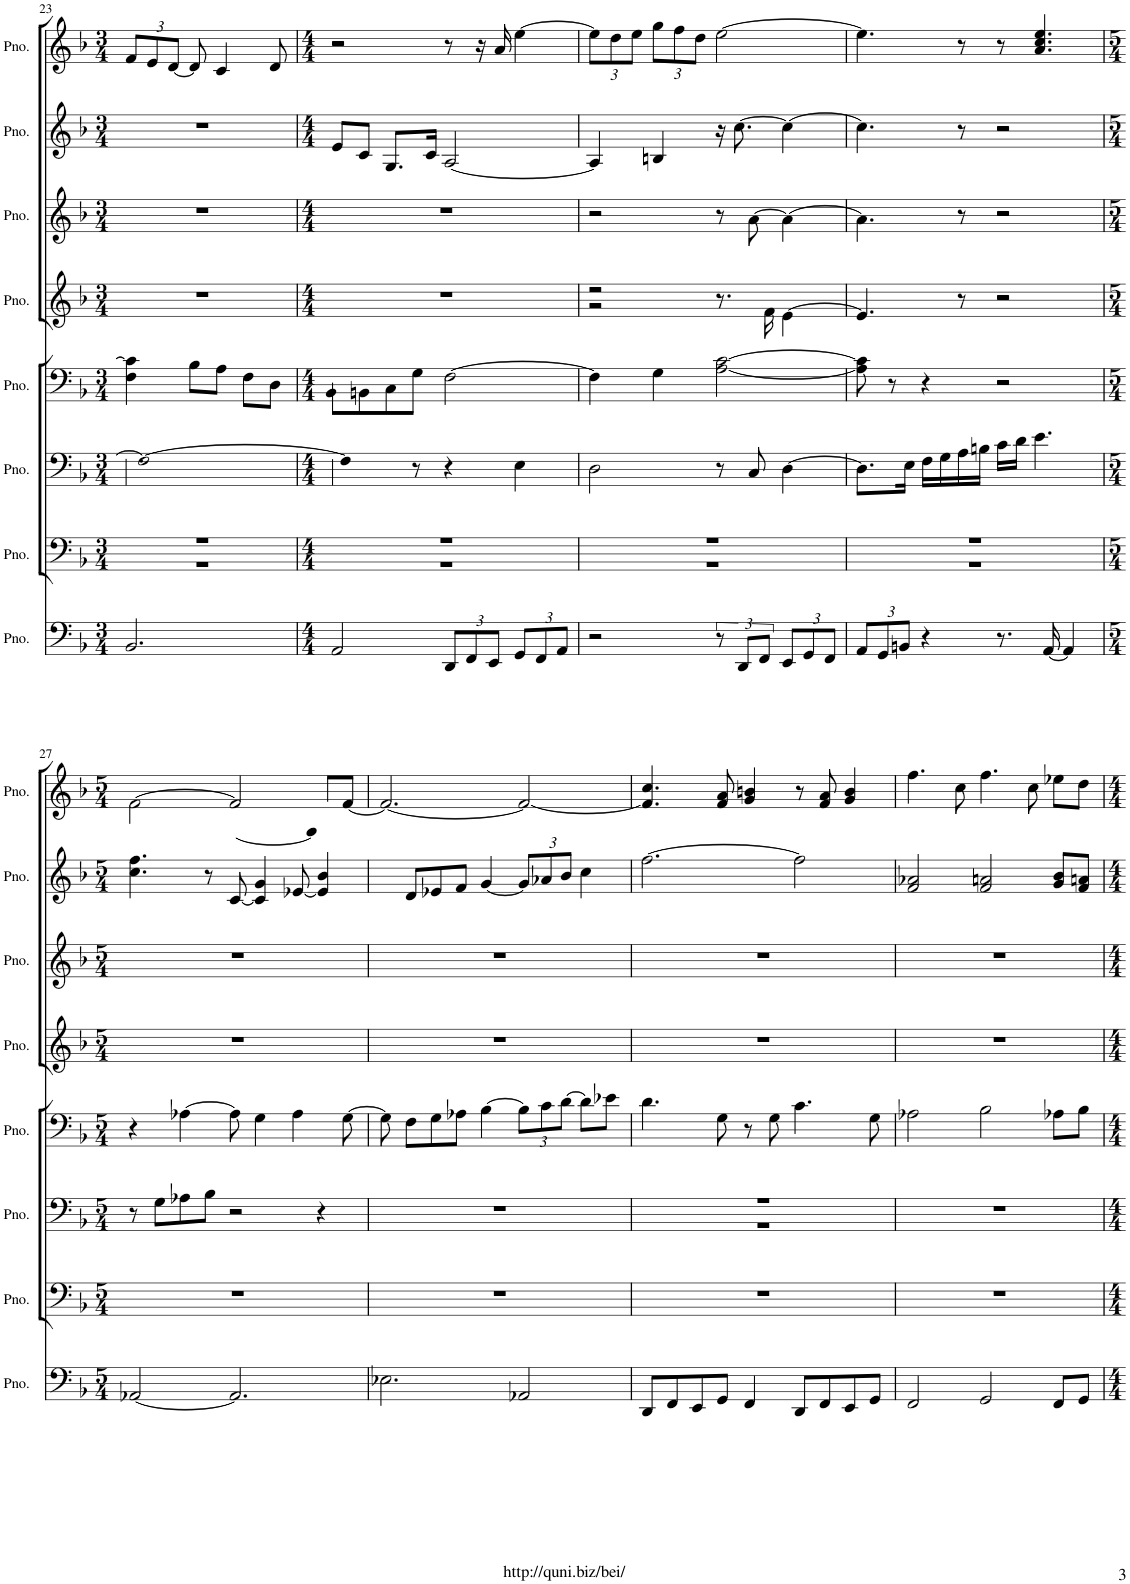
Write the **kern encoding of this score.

**kern	**kern	**kern	**kern	**kern	**kern	**kern	**kern
*part8	*part7	*part6	*part5	*part4	*part3	*part2	*part1
*staff8	*staff7	*staff6	*staff5	*staff4	*staff3	*staff2	*staff1
*I"Piano	*I"Piano	*I"Piano	*I"Piano	*I"Piano	*I"Piano	*I"Piano	*I"Piano
*I'Pno.	*I'Pno.	*I'Pno.	*I'Pno.	*I'Pno.	*I'Pno.	*I'Pno.	*I'Pno.
!!LO:PB:g=z
*clefF4	*clefF4	*clefF4	*clefF4	*clefG2	*clefG2	*clefG2	*clefG2
*k[b-]	*k[b-]	*k[b-]	*k[b-]	*k[b-]	*k[b-]	*k[b-]	*k[b-]
*M3/4	*M3/4	*M3/4	*M3/4	*M3/4	*M3/4	*M3/4	*M3/4
=23	=23	=23	=23	=23	=23	=23	=23
*	*^	*	*	*	*	*	*
*	*	*	*	*	*	*	*	*Xbrackettup
2.BB-/	2.r	2.r	2.G\_	4F\ 4c\]	2.r	2.r	2.r	12f/L
.	.	.	.	.	.	.	.	12e/
.	.	.	.	.	.	.	.	[12d/J
.	.	.	.	8B-\L	.	.	.	8d/]
.	.	.	.	8A\J	.	.	.	4c/
.	.	.	.	8F\L	.	.	.	.
.	.	.	.	8D\J	.	.	.	8d/
=24	=24	=24	=24	=24	=24	=24	=24	=24
*M4/4	*M4/4	*	*M4/4	*M4/4	*M4/4	*M4/4	*M4/4	*M4/4
2AA/	1r	1r	4.G\]	8E\L	1r	1r	8e/L	2r
.	.	.	.	8BBn\	.	.	8c/J	.
.	.	.	.	8C\	.	.	8.G/L	.
.	.	.	8r	8G\J	.	.	.	.
.	.	.	.	.	.	.	16c/Jk	.
*Xbrackettup	*	*	*	*	*	*	*	*
12DD/L	.	.	4r	[2F\	.	.	[2A/	8r
12FF/	.	.	.	.	.	.	.	.
.	.	.	.	.	.	.	.	16r
12EE/J	.	.	.	.	.	.	.	.
.	.	.	.	.	.	.	.	16a/
12GG/L	.	.	4E\	.	.	.	.	[4ee\
12FF/	.	.	.	.	.	.	.	.
12AA/J	.	.	.	.	.	.	.	.
=25	=25	=25	=25	=25	=25	=25	=25	=25
*	*	*	*	*	*^	*	*	*
2r	1r	1r	2D\	4F\]	2r	2r	2r	4A/]	12ee\L]
.	.	.	.	.	.	.	.	.	12dd\
.	.	.	.	.	.	.	.	.	12ee\J
.	.	.	.	4G\	.	.	.	4Bn/	12gg\L
.	.	.	.	.	.	.	.	.	12ff\
.	.	.	.	.	.	.	.	.	12dd\J
*brackettup	*	*	*	*	*	*	*	*	*
12r	.	.	8r	[2A\ [2c\	8.r	2ryy	8r	16r	[2ee\
.	.	.	.	.	.	.	.	[8.cc\	.
12DD/L	.	.	.	.	.	.	.	.	.
.	.	.	8C/	.	.	.	[8a\	.	.
12FF/J	.	.	.	.	.	.	.	.	.
.	.	.	.	.	16f\	.	.	.	.
*Xbrackettup	*	*	*	*	*	*	*	*	*
12EE/L	.	.	[4D\	.	[4e\	.	4a\_	4cc\_	.
12GG/	.	.	.	.	.	.	.	.	.
12FF/J	.	.	.	.	.	.	.	.	.
*	*	*	*	*	*v	*v	*	*	*
=26	=26	=26	=26	=26	=26	=26	=26	=26
12AA/L	1r	1r	8.D\L]	8A\] 8c\]	4.e/]	4.a\]	4.cc\]	4.ee\]
12GG/	.	.	.	.	.	.	.	.
.	.	.	.	8r	.	.	.	.
12BBn/J	.	.	.	.	.	.	.	.
.	.	.	16E\Jk	.	.	.	.	.
4r	.	.	16F\LL	4r	.	.	.	.
.	.	.	16G\	.	.	.	.	.
.	.	.	16A\	.	8r	8r	8r	8r
.	.	.	16Bn\JJ	.	.	.	.	.
8.r	.	.	16c\LL	2r	2r	2r	2r	8r
.	.	.	16d\JJ	.	.	.	.	.
.	.	.	4.e\	.	.	.	.	4.a/ 4.cc/ 4.ee/
[16AA/	.	.	.	.	.	.	.	.
4AA/]	.	.	.	.	.	.	.	.
*	*v	*v	*	*	*	*	*	*
!!LO:LB:g=z
=27	=27	=27	=27	=27	=27	=27	=27
*M5/4	*M5/4	*M5/4	*M5/4	*M5/4	*M5/4	*M5/4	*M5/4
[2AA-X/	4%5r	8r	4r	4%5r	4%5r	4.cc\ 4.ff\	[2f\
.	.	8G\L	.	.	.	.	.
.	.	8A-X\	[4A-X\	.	.	.	.
.	.	8B-\J	.	.	.	8r	.
2.AA-/]	.	2r	8A-\]	.	.	[8c/	2f/_
.	.	.	4G\	.	.	4c/] 4g/	.
.	.	.	4A-\	.	.	[8e-X/	.
.	.	4r	.	.	.	4e-/] 4b-/	8f/L]
.	.	.	[8G\	.	.	.	[8f/J
=28	=28	=28	=28	=28	=28	=28	=28
2.E-X\	4%5r	4%5r	8G\]	4%5r	4%5r	8ryy	2.f/_
.	.	.	8F\L	.	.	8d/L	.
.	.	.	8G\	.	.	8e-X/	.
.	.	.	8A-X\J	.	.	8f/J	.
.	.	.	[4B-\	.	.	[4g/	.
*	*	*	*Xbrackettup	*	*	*Xbrackettup	*
2AA-X/	.	.	12B-\L]	.	.	12g/L]	2f/_
.	.	.	12c\	.	.	12a-X/	.
.	.	.	[12d\J	.	.	12b-/J	.
.	.	.	8d\L]	.	.	4cc\	.
.	.	.	8e-X\J	.	.	.	.
=29	=29	=29	=29	=29	=29	=29	=29
*	*	*^	*	*	*	*	*
8DD/L	4%5r	4%5r	4%5r	4.d\	4%5r	4%5r	[2.ff\	4.f/] 4.cc/
8FF/	.	.	.	.	.	.	.	.
8EE/	.	.	.	.	.	.	.	.
8GG/J	.	.	.	8G\	.	.	.	8f/ 8a/
4FF/	.	.	.	8r	.	.	.	4g/ 4bn/
.	.	.	.	8G\	.	.	.	.
8DD/L	.	.	.	4.c\	.	.	2ff\]	8r
8FF/	.	.	.	.	.	.	.	8f/ 8a/
8EE/	.	.	.	.	.	.	.	4g/ 4b/
8GG/J	.	.	.	8G\	.	.	.	.
*	*	*v	*v	*	*	*	*	*
=30	=30	=30	=30	=30	=30	=30	=30
2FF/	4%5r	4%5r	2A-X\	4%5r	4%5r	2f/ 2a-X/	4.ff\
.	.	.	.	.	.	.	8cc\
2GG/	.	.	2B-\	.	.	2f/ 2an/	4.ff\
.	.	.	.	.	.	.	8cc\
8FF/L	.	.	8A-X\L	.	.	8g/ 8b-/L	8ee-X\L
8GG/J	.	.	8B-\J	.	.	8f/ 8an/J	8dd\J
=	=	=	=	=	=	=	=
*-	*-	*-	*-	*-	*-	*-	*-
